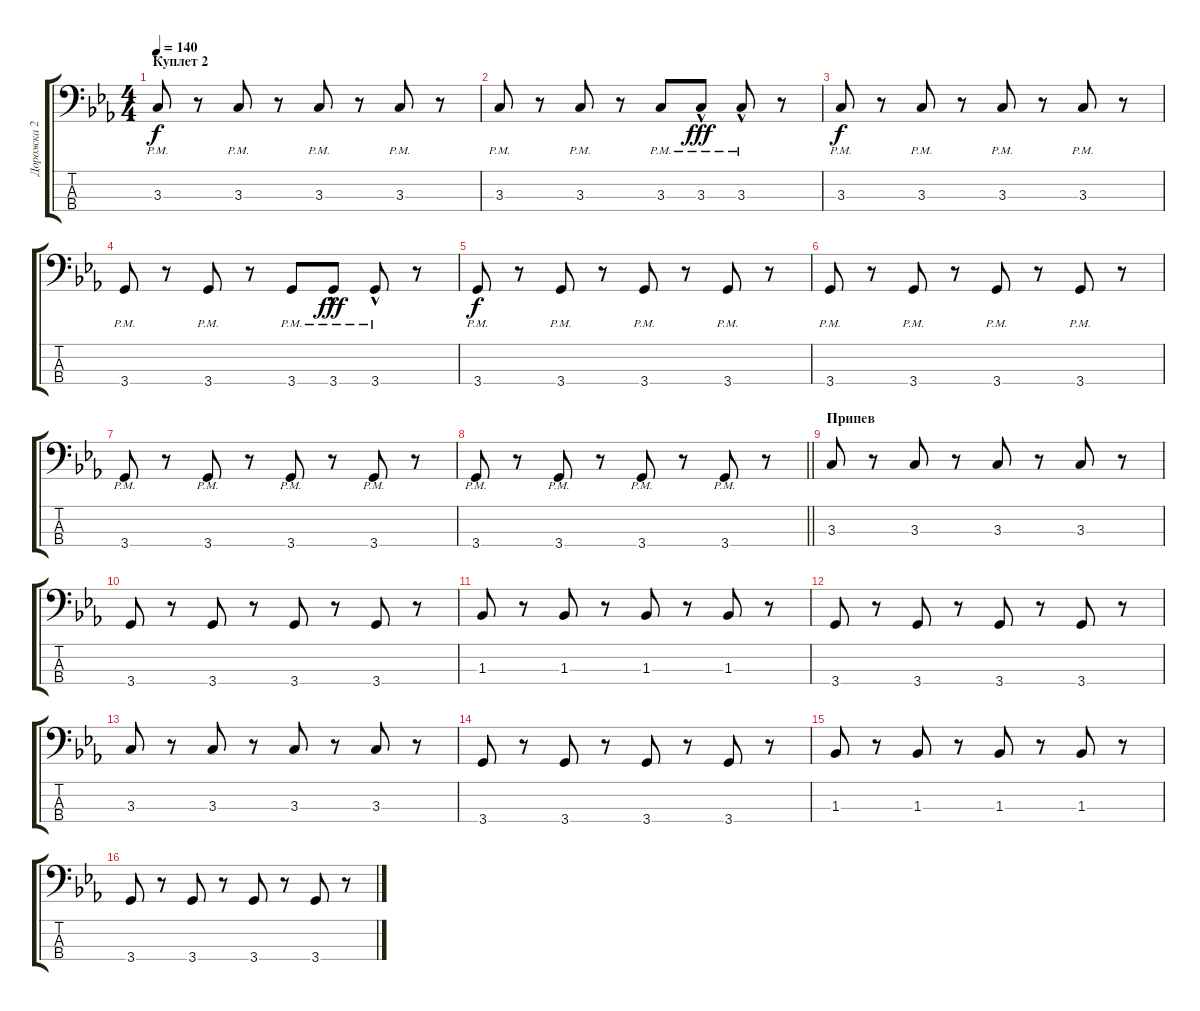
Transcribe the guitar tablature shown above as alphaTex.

\track ("Дорожка 2" "Дорожка 2") {instrument electricbassfinger}
\staff {score tabs}
\tuning (G2 D2 A1 E1) {hide}
\ts (4 4)
\section ("" "Куплет 2")
\tempo 140
\clef f4
\ks cminor
3.3{pm}.8{dy f} r.8 3.3{pm}.8 r.8 3.3{pm}.8 r.8 3.3{pm}.8 r.8 |
3.3{pm}.8 r.8 3.3{pm}.8 r.8 3.3{pm}.8 3.3{hac pm}.8{dy fff} 3.3{hac pm}.8 r.8 |
3.3{pm}.8{dy f} r.8 3.3{pm}.8 r.8 3.3{pm}.8 r.8 3.3{pm}.8 r.8 |
3.4{pm}.8 r.8 3.4{pm}.8 r.8 3.4{pm}.8 3.4{hac pm}.8{dy fff} 3.4{hac pm}.8 r.8 |
3.4{pm}.8{dy f} r.8 3.4{pm}.8 r.8 3.4{pm}.8 r.8 3.4{pm}.8 r.8 |
3.4{pm}.8 r.8 3.4{pm}.8 r.8 3.4{pm}.8 r.8 3.4{pm}.8 r.8 |
3.4{pm}.8 r.8 3.4{pm}.8 r.8 3.4{pm}.8 r.8 3.4{pm}.8 r.8 |
\barLineRight lightlight
3.4{pm}.8 r.8 3.4{pm}.8 r.8 3.4{pm}.8 r.8 3.4{pm}.8 r.8 |
\section ("" "Припев")
3.3.8 r.8 3.3.8 r.8 3.3.8 r.8 3.3.8 r.8 |
3.4.8 r.8 3.4.8 r.8 3.4.8 r.8 3.4.8 r.8 |
1.3.8 r.8 1.3.8 r.8 1.3.8 r.8 1.3.8 r.8 |
3.4.8 r.8 3.4.8 r.8 3.4.8 r.8 3.4.8 r.8 |
3.3.8 r.8 3.3.8 r.8 3.3.8 r.8 3.3.8 r.8 |
3.4.8 r.8 3.4.8 r.8 3.4.8 r.8 3.4.8 r.8 |
1.3.8 r.8 1.3.8 r.8 1.3.8 r.8 1.3.8 r.8 |
3.4.8 r.8 3.4.8 r.8 3.4.8 r.8 3.4.8 r.8
